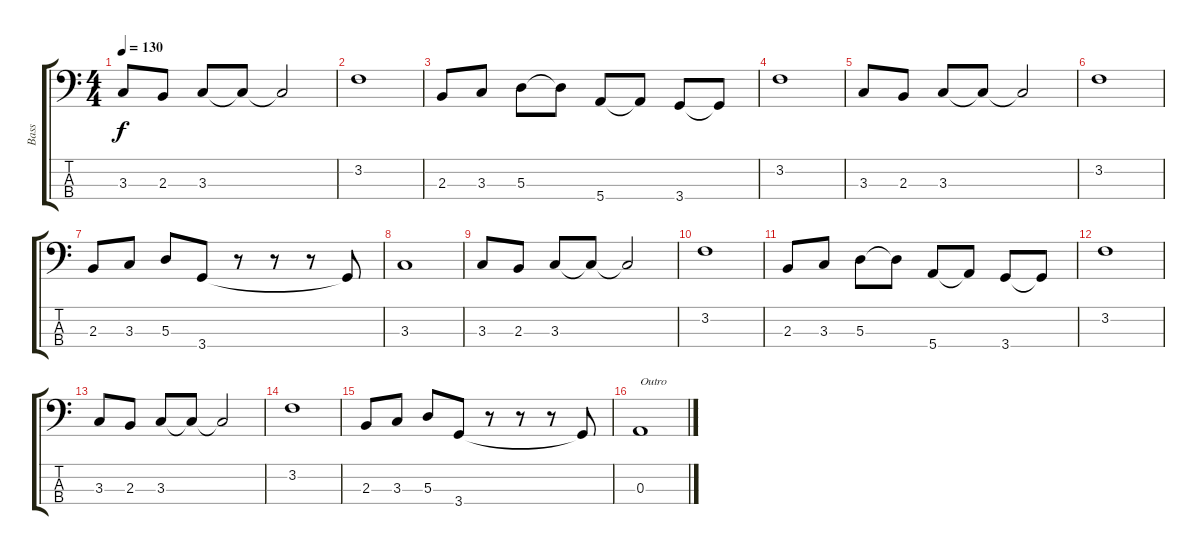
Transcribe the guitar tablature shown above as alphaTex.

\track ("Bass" "Bass") {instrument acousticguitarnylon}
\staff {score tabs}
\tuning (G2 D2 A1 E1) {hide}
\ts (4 4)
\tempo 130
\clef f4
\ks c
3.3.8{dy f} 2.3.8 3.3.8 3.3{t}.8 3.3{t}.2 |
3.2.1 |
2.3.8 3.3.8 5.3.8 5.3{t}.8 5.4.8 5.4{t}.8 3.4.8 3.4{t}.8 |
3.2.1 |
3.3.8 2.3.8 3.3.8 3.3{t}.8 3.3{t}.2 |
3.2.1 |
2.3.8 3.3.8 5.3.8 3.4.8 r.8 r.8 r.8 3.4{t}.8 |
3.3.1 |
3.3.8 2.3.8 3.3.8 3.3{t}.8 3.3{t}.2 |
3.2.1 |
2.3.8 3.3.8 5.3.8 5.3{t}.8 5.4.8 5.4{t}.8 3.4.8 3.4{t}.8 |
3.2.1 |
3.3.8 2.3.8 3.3.8 3.3{t}.8 3.3{t}.2 |
3.2.1 |
2.3.8 3.3.8 5.3.8 3.4.8 r.8 r.8 r.8 3.4{t}.8 |
0.3.1{txt "Outro"}
